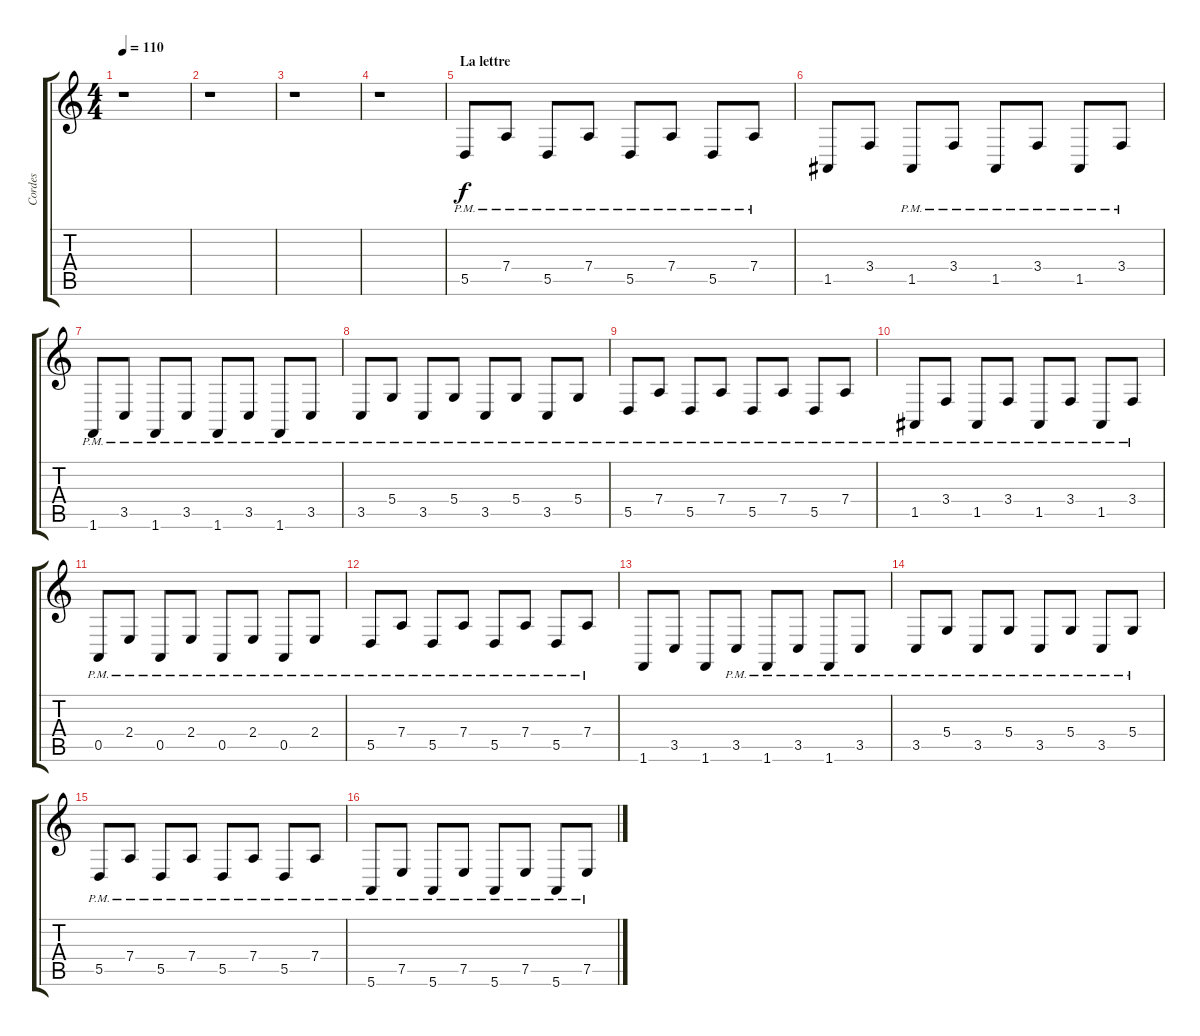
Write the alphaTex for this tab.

\track ("Cordes" "Cordes") {instrument pizzicatostrings}
\staff {score tabs}
\tuning (E4 B3 G3 D3 A2 E2) {hide}
\ts (4 4)
\tempo 110
\clef g2
\ks c
r.1{dy f} |
r.1 |
r.1 |
r.1{volume 3} |
\section ("" "La lettre")
5.5{pm}.8{volume 8 instrument pizzicatostrings} 7.4{pm}.8 5.5{pm}.8 7.4{pm}.8 5.5{pm}.8 7.4{pm}.8 5.5{pm}.8 7.4{pm}.8 |
1.5.8 3.4.8 1.5{pm}.8 3.4{pm}.8 1.5{pm}.8 3.4{pm}.8 1.5{pm}.8 3.4{pm}.8 |
1.6{pm}.8 3.5{pm}.8 1.6{pm}.8 3.5{pm}.8 1.6{pm}.8 3.5{pm}.8 1.6{pm}.8 3.5{pm}.8 |
3.5{pm}.8 5.4{pm}.8 3.5{pm}.8 5.4{pm}.8 3.5{pm}.8 5.4{pm}.8 3.5{pm}.8 5.4{pm}.8 |
5.5{pm}.8{volume 13} 7.4{pm}.8 5.5{pm}.8 7.4{pm}.8 5.5{pm}.8 7.4{pm}.8 5.5{pm}.8 7.4{pm}.8 |
1.5{pm}.8 3.4{pm}.8 1.5{pm}.8 3.4{pm}.8 1.5{pm}.8 3.4{pm}.8 1.5{pm}.8 3.4{pm}.8 |
0.5{pm}.8 2.4{pm}.8 0.5{pm}.8 2.4{pm}.8 0.5{pm}.8 2.4{pm}.8 0.5{pm}.8 2.4{pm}.8 |
5.5{pm}.8 7.4{pm}.8 5.5{pm}.8 7.4{pm}.8 5.5{pm}.8 7.4{pm}.8 5.5{pm}.8 7.4{pm}.8 |
1.6.8 3.5.8 1.6.8 3.5{pm}.8 1.6{pm}.8 3.5{pm}.8 1.6{pm}.8 3.5{pm}.8 |
3.5{pm}.8 5.4{pm}.8 3.5{pm}.8 5.4{pm}.8 3.5{pm}.8 5.4{pm}.8 3.5{pm}.8 5.4{pm}.8 |
5.5{pm}.8 7.4{pm}.8 5.5{pm}.8 7.4{pm}.8 5.5{pm}.8 7.4{pm}.8 5.5{pm}.8 7.4{pm}.8 |
5.6{pm}.8 7.5{pm}.8 5.6{pm}.8 7.5{pm}.8 5.6{pm}.8 7.5{pm}.8 5.6{pm}.8 7.5{pm}.8
